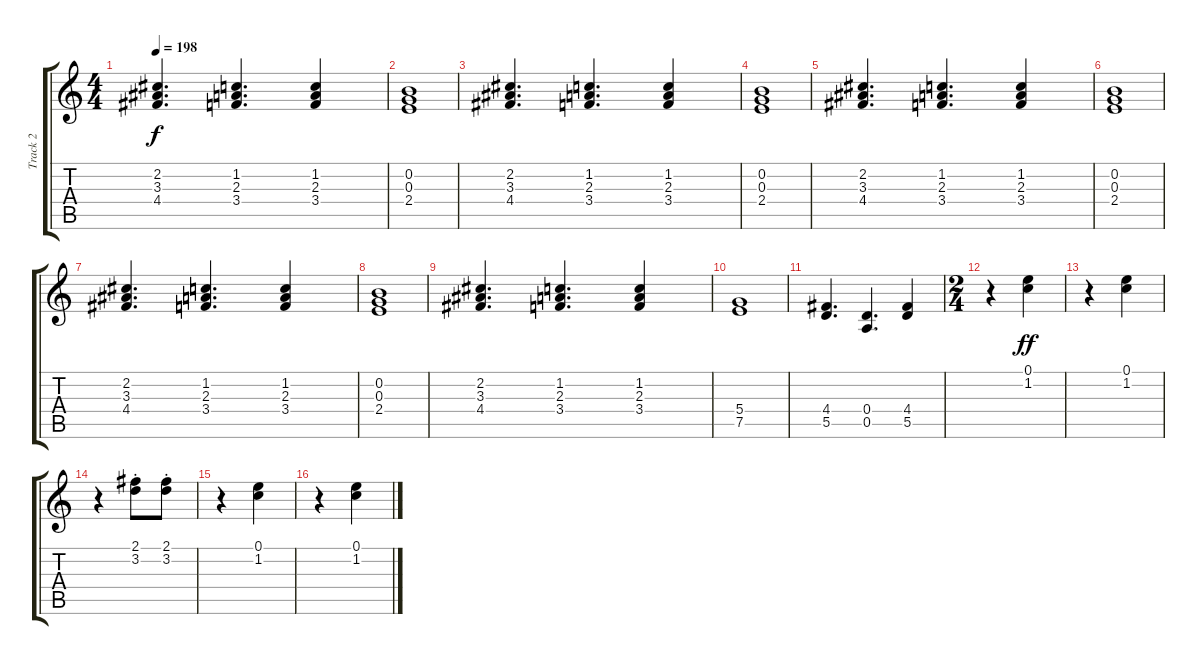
\track ("Track 2" "Track 2") {instrument overdrivenguitar}
\staff {score tabs}
\tuning (E4 B3 G3 D3 A2 E2) {hide}
\ts (4 4)
\tempo 198
\clef g2
\ks c
(2.2 3.3 4.4).4{d dy f} (1.2 2.3 3.4).4{d} (1.2 2.3 3.4).4 |
(0.2 0.3 2.4).1 |
(2.2 3.3 4.4).4{d} (1.2 2.3 3.4).4{d} (1.2 2.3 3.4).4 |
(0.2 0.3 2.4).1 |
(2.2 3.3 4.4).4{d} (1.2 2.3 3.4).4{d} (1.2 2.3 3.4).4 |
(0.2 0.3 2.4).1 |
(2.2 3.3 4.4).4{d} (1.2 2.3 3.4).4{d} (1.2 2.3 3.4).4 |
(0.2 0.3 2.4).1 |
(2.2 3.3 4.4).4{d} (1.2 2.3 3.4).4{d} (1.2 2.3 3.4).4 |
(5.4 7.5).1 |
(4.4 5.5).4{d} (0.4 0.5).4{d} (4.4 5.5).4 |
\ts (2 4)
r.4 (0.1 1.2).4{dy ff} |
r.4 (0.1 1.2).4 |
r.4 (2.1{st} 3.2{st}).8 (2.1{st} 3.2{st}).8 |
r.4 (0.1 1.2).4 |
r.4 (0.1 1.2).4
